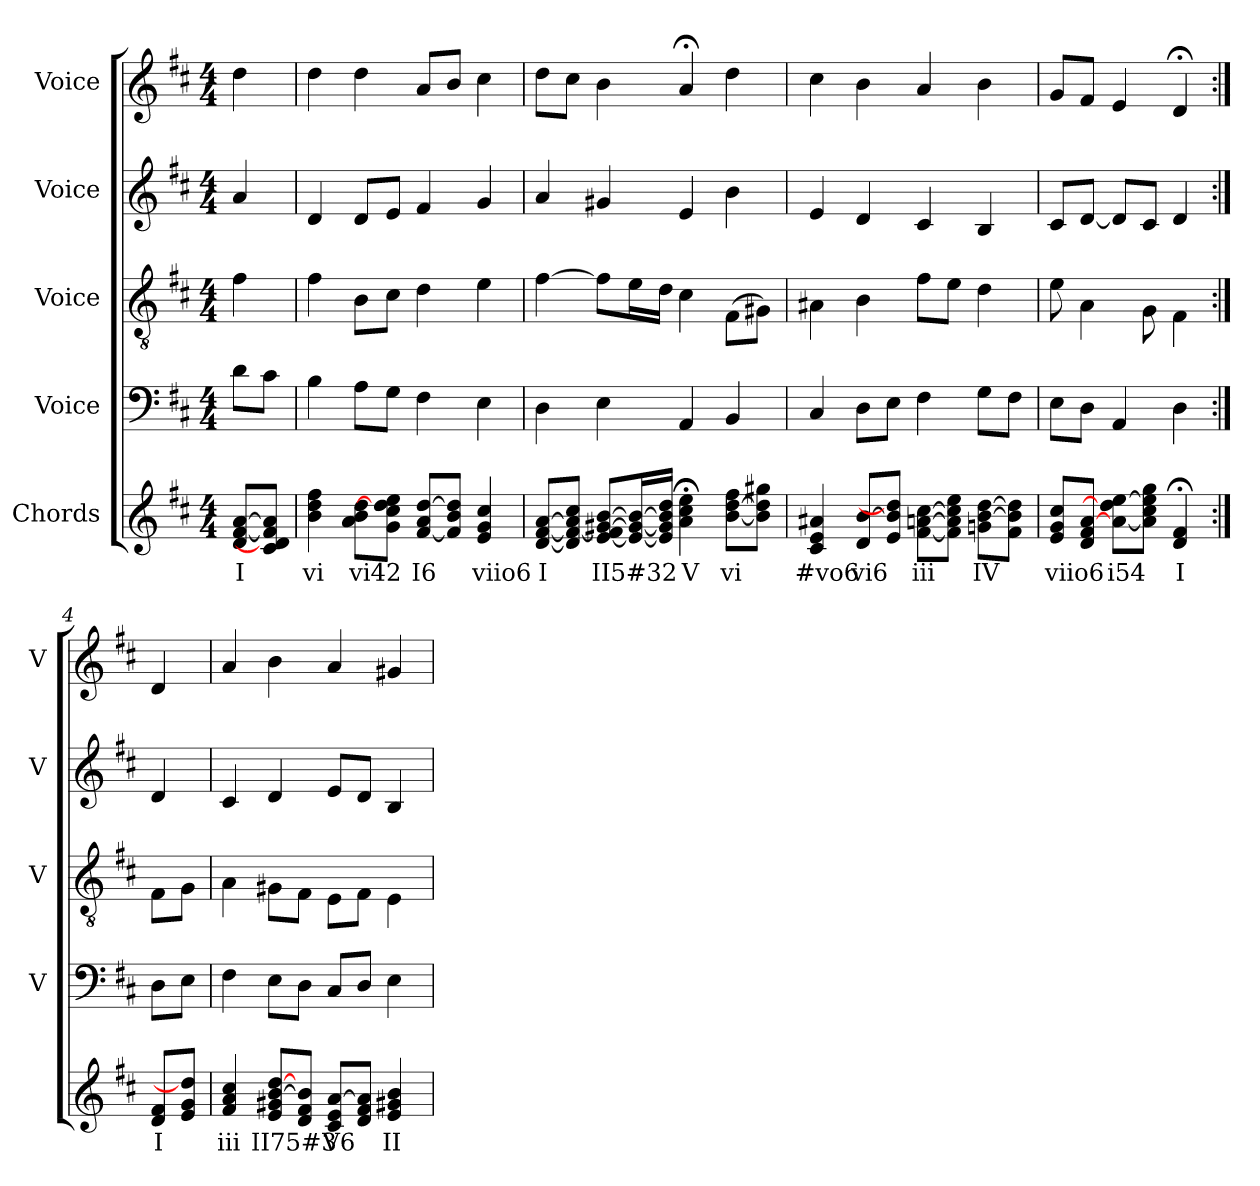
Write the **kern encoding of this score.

**kern	**text	**kern	**kern	**kern	**kern
*part5	*part5	*part4	*part3	*part2	*part1
*staff5	*staff5	*staff4	*staff3	*staff2	*staff1
*I"Chords	*	*I"Voice	*I"Voice	*I"Voice	*I"Voice
*	*	*I'V	*I'V	*I'V	*I'V
*clefG2	*	*clefF4	*clefGv2	*clefG2	*clefG2
*k[f#c#]	*	*k[f#c#]	*k[f#c#]	*k[f#c#]	*k[f#c#]
*M4/4	*	*M4/4	*M4/4	*M4/4	*M4/4
=	=	=	=	=	=
8d/ [8f# [8aL	I	8d\L	4f#\	4a/	4dd\
8c#/ 8d] 8f#] 8a]J	.	8c#\J	.	.	.
=1	=1	=1	=1	=1	=1
4b 4dd 4ff#	vi	4B\	4f#\	4d/	4dd\
8a\ 8b 8ddL	vi42	8A\L	8B\L	8d/L	4dd\
8g\ 8cc# 8dd] 8eeJ	.	8G\J	8c#\J	8e/J	.
[8f#/ 8a [8ddL	I6	4F#\	4d\	4f#/	8a/L
8f#/] 8b 8dd]J	.	.	.	.	8b/J
4e 4g 4cc#	viio6	4E\	4e\	4g/	4cc#\
=2	=2	=2	=2	=2	=2
[8d/ [8f# [8aL	I	4D\	[4f#\	4a/	8dd\L
8d/] 8f#_ 8a] 8cc#J	.	.	.	.	8cc#\J
[8e/ 8f#] [8g#X [8bL	II5#32	4E\	8f#\L]	4g#X/	4b\
16e/_ 16g#_ 16b_L	.	.	16e\L	.	.
16e/] 16g#] 16b] 16ddJJ	.	.	16d\JJ	.	.
4a;< 4cc#;< 4ee;<	V	4AA/	4c#\	4e/	4a;</
[8b\ [8dd 8ff#L	vi	4BB/	(>8F#\L	4b\	4dd\
8b\] 8dd] 8gg#XJ	.	.	8G#X\J)	.	.
=3	=3	=3	=3	=3	=3
4c# 4e 4a#X	#vo6	4C#/	4A#X\	4e/	4cc#\
8d/ [8bL	vi6	8D\L	4B\	4d/	4b\
8e/ 8b] 8dd]J	.	8E\J	.	.	.
[8f#\ [8an [8cc#L	iii	4F#\	8f#\L	4c#/	4a/
8f#\] 8a] 8cc#] 8eeJ	.	.	8e\J	.	.
8gn\ [8b [8ddL	IV	8G\L	4d\	4B/	4b\
8f#\ 8b] 8dd]J	.	8F#\J	.	.	.
=4	=4	=4	=4	=4	=4
8e/ 8g 8cc#L	viio6	8E\L	8e\	8c#/L	8g/L
8d/ 8f# [8aJ	.	8D\J	4A\	[8d/J	8f#/J
[8a\ 8dd] [8eeL	i54	4AA/	.	8d/L]	4e/
8a\] 8cc# 8ee] 8ggJ	.	.	8G\	8c#/J	.
4d;< 4f#;<	I	4D\	4F#\	4d/	4d;</
=4X41:|!	=4X41:|!	=4X41:|!	=4X41:|!	=4X41:|!	=4X41:|!
8d/ 8f#L	I	8D\L	8F#\L	4d/	4d/
8e/ 8g 8dd]J	.	8E\J	8G\J	.	.
=5	=5	=5	=5	=5	=5
4f# 4a 4cc#	iii	4F#\	4A\	4c#/	4a/
8e/ 8g#X [8b [8ddL	II75#3	8E\L	8G#X\L	4d/	4b\
8d/ 8f# 8b]J	.	8D\J	8F#\J	.	.
8c#/ 8e [8aL	V6	8C#/L	8E\L	8e/L	4a/
8d/ 8f# 8a]J	.	8D/J	8F#\J	8d/J	.
4e 4g#X 4b	II	4E\	4E\	4B/	4g#X/
=	=	=	=	=	=
*-	*-	*-	*-	*-	*-
